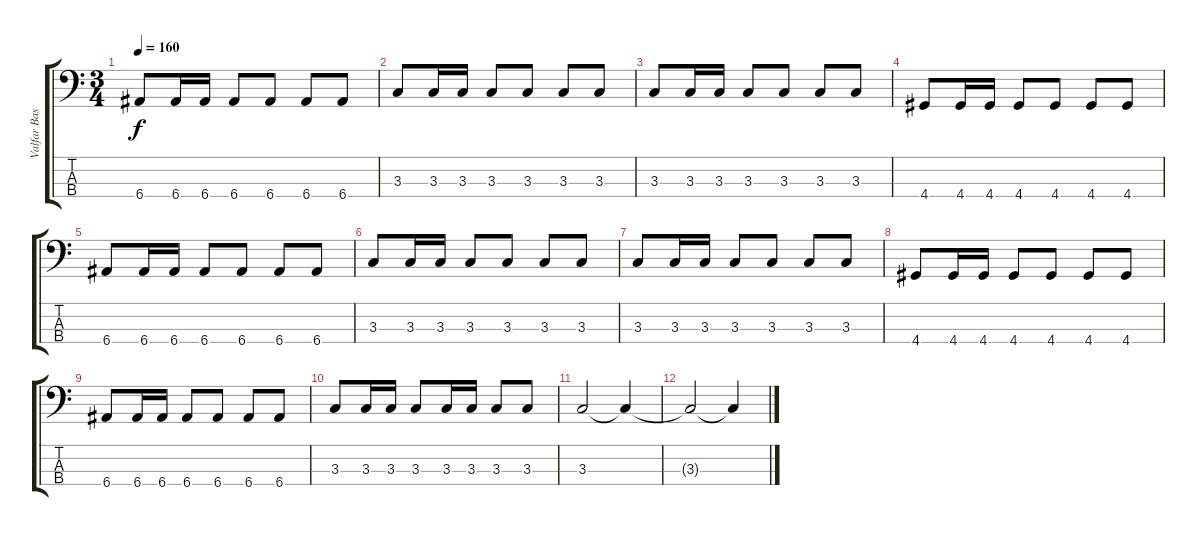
\track ("Valfar Bass" "Valfar Bas") {instrument electricbasspick}
\staff {score tabs}
\tuning (G2 D2 A1 E1) {hide}
\ts (3 4)
\tempo 160
\clef f4
\ks c
6.4.8{dy f} 6.4.16 6.4.16 6.4.8 6.4.8 6.4.8 6.4.8 |
3.3.8 3.3.16 3.3.16 3.3.8 3.3.8 3.3.8 3.3.8 |
3.3.8 3.3.16 3.3.16 3.3.8 3.3.8 3.3.8 3.3.8 |
4.4.8 4.4.16 4.4.16 4.4.8 4.4.8 4.4.8 4.4.8 |
6.4.8 6.4.16 6.4.16 6.4.8 6.4.8 6.4.8 6.4.8 |
3.3.8 3.3.16 3.3.16 3.3.8 3.3.8 3.3.8 3.3.8 |
3.3.8 3.3.16 3.3.16 3.3.8 3.3.8 3.3.8 3.3.8 |
4.4.8 4.4.16 4.4.16 4.4.8 4.4.8 4.4.8 4.4.8 |
6.4.8 6.4.16 6.4.16 6.4.8 6.4.8 6.4.8 6.4.8 |
3.3.8 3.3.16 3.3.16 3.3.8 3.3.16 3.3.16 3.3.8 3.3.8 |
3.3.2 3.3{t}.4 |
3.3{t}.2 3.3{t}.4
